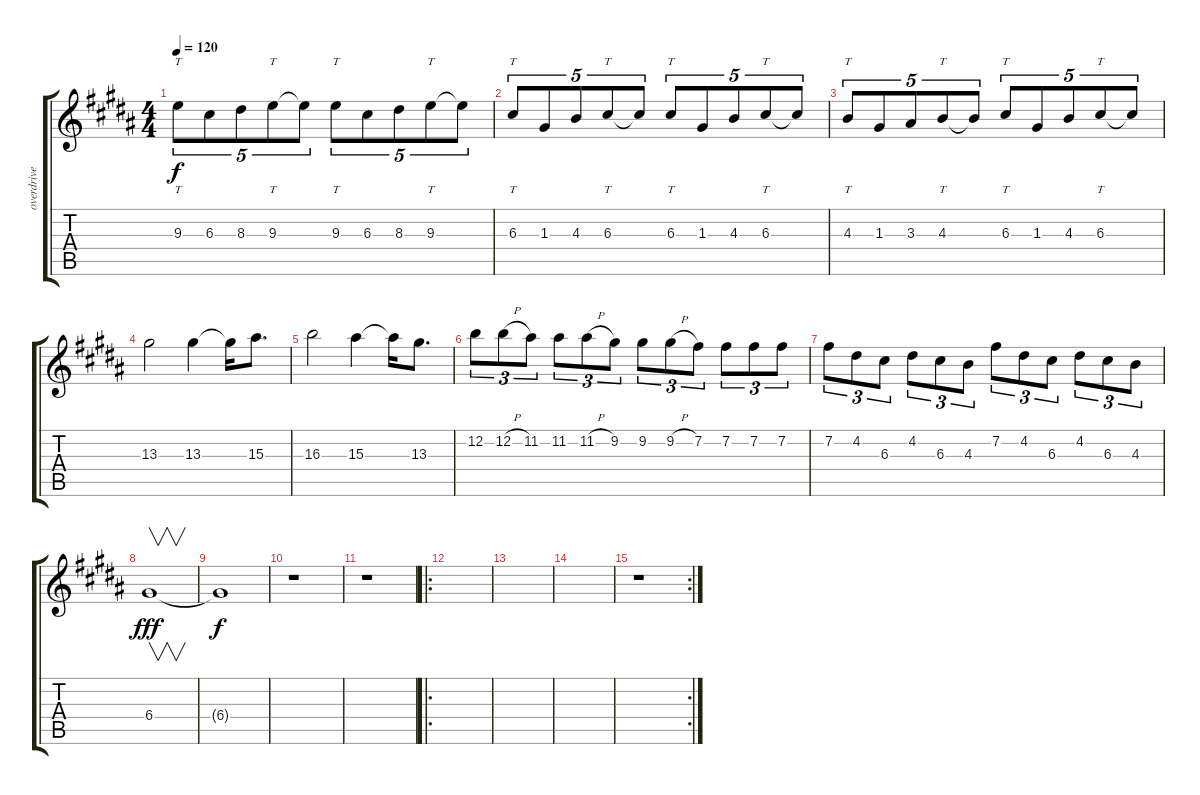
\track ("overdrive" "overdrive") {instrument overdrivenguitar}
\staff {score tabs}
\tuning (E4 B3 G3 D3 A2 E2) {hide}
\ts (4 4)
\tempo 120
\clef g2
\ks g#minor
9.3.8{tt tu (5 4) txt "" dy f} 6.3.8{tu (5 4)} 8.3.8{tu (5 4)} 9.3.8{tt tu (5 4)} 9.3{t}.8{tu (5 4)} 9.3.8{tt tu (5 4)} 6.3.8{tu (5 4)} 8.3.8{tu (5 4)} 9.3.8{tt tu (5 4)} 9.3{t}.8{tu (5 4)} |
6.3.8{tt tu (5 4)} 1.3.8{tu (5 4)} 4.3.8{tu (5 4)} 6.3.8{tt tu (5 4)} 6.3{t}.8{tu (5 4)} 6.3.8{tt tu (5 4)} 1.3.8{tu (5 4)} 4.3.8{tu (5 4)} 6.3.8{tt tu (5 4)} 6.3{t}.8{tu (5 4)} |
4.3.8{tt tu (5 4)} 1.3.8{tu (5 4)} 3.3.8{tu (5 4)} 4.3.8{tt tu (5 4)} 4.3{t}.8{tu (5 4)} 6.3.8{tt tu (5 4)} 1.3.8{tu (5 4)} 4.3.8{tu (5 4)} 6.3.8{tt tu (5 4)} 6.3{t}.8{tu (5 4)} |
13.3.2 13.3.4 13.3{t}.16 15.3.8{d} |
16.3.2 15.3.4 15.3{t}.16 13.3.8{d} |
12.2.8{tu (3 2)} 12.2{h}.8{tu (3 2)} 11.2.8{tu (3 2)} 11.2.8{tu (3 2)} 11.2{h}.8{tu (3 2)} 9.2.8{tu (3 2)} 9.2.8{tu (3 2)} 9.2{h}.8{tu (3 2)} 7.2.8{tu (3 2)} 7.2.8{tu (3 2)} 7.2.8{tu (3 2)} 7.2.8{tu (3 2)} |
7.2.8{tu (3 2)} 4.2.8{tu (3 2)} 6.3.8{tu (3 2)} 4.2.8{tu (3 2)} 6.3.8{tu (3 2)} 4.3.8{tu (3 2)} 7.2.8{tu (3 2)} 4.2.8{tu (3 2)} 6.3.8{tu (3 2)} 4.2.8{tu (3 2)} 6.3.8{tu (3 2)} 4.3.8{tu (3 2)} |
6.4.1{v dy fff volume 0} |
6.4{t}.1{dy f} |
r.1{volume 16} |
r.1 |
\ro
|
|
|
\rc 2
r.1
